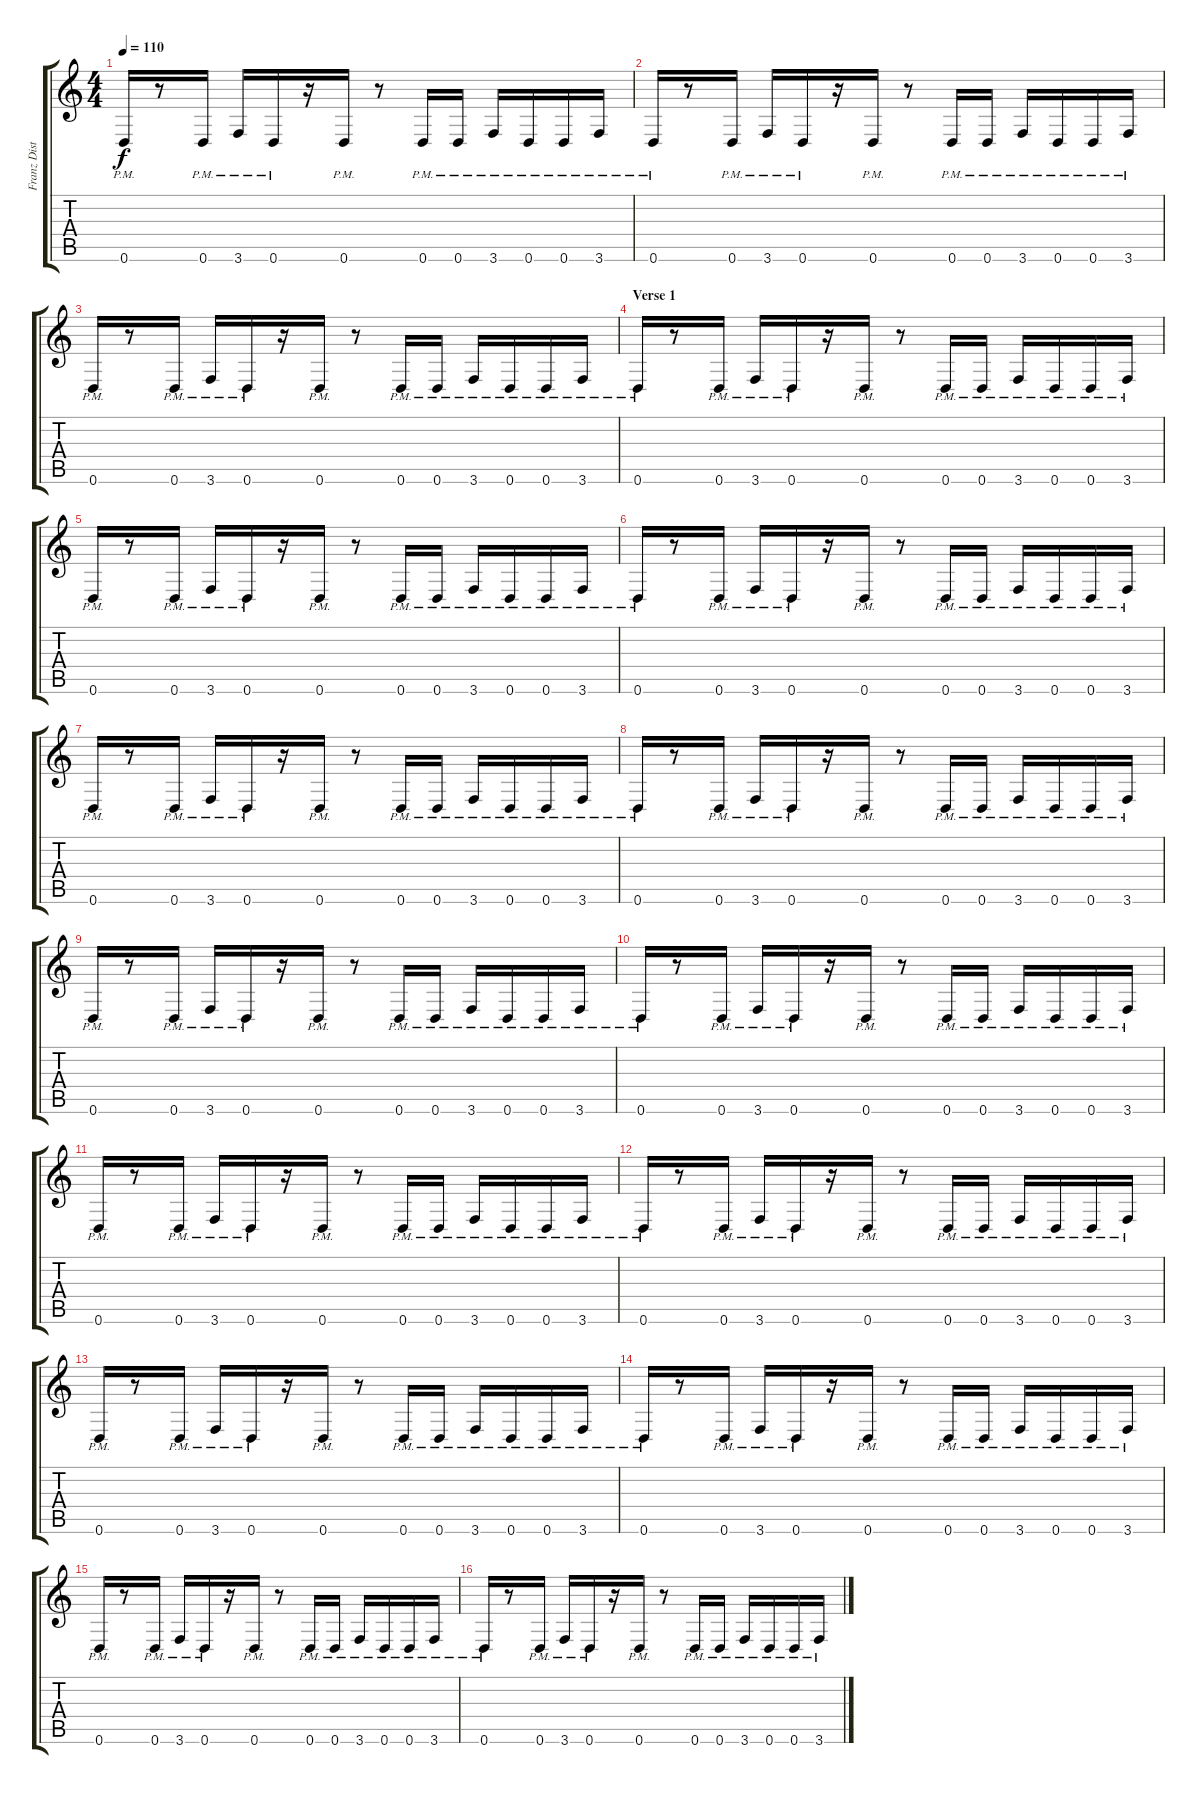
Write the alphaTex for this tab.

\track ("Franz Distortion" "Franz Dist") {instrument distortionguitar}
\staff {score tabs}
\tuning (E4 B3 G3 D3 A2 D2) {hide}
\ts (4 4)
\tempo 110
\clef g2
\ks c
0.6{pm}.16{dy f} r.8 0.6{pm}.16 3.6{pm}.16 0.6{pm}.16 r.16 0.6{pm}.16 r.8 0.6{pm}.16 0.6{pm}.16 3.6{pm}.16 0.6{pm}.16 0.6{pm}.16 3.6{pm}.16 |
0.6{pm}.16 r.8 0.6{pm}.16 3.6{pm}.16 0.6{pm}.16 r.16 0.6{pm}.16 r.8 0.6{pm}.16 0.6{pm}.16 3.6{pm}.16 0.6{pm}.16 0.6{pm}.16 3.6{pm}.16 |
0.6{pm}.16 r.8 0.6{pm}.16 3.6{pm}.16 0.6{pm}.16 r.16 0.6{pm}.16 r.8 0.6{pm}.16 0.6{pm}.16 3.6{pm}.16 0.6{pm}.16 0.6{pm}.16 3.6{pm}.16 |
\section ("" "Verse 1")
0.6{pm}.16 r.8 0.6{pm}.16 3.6{pm}.16 0.6{pm}.16 r.16 0.6{pm}.16 r.8 0.6{pm}.16 0.6{pm}.16 3.6{pm}.16 0.6{pm}.16 0.6{pm}.16 3.6{pm}.16 |
0.6{pm}.16 r.8 0.6{pm}.16 3.6{pm}.16 0.6{pm}.16 r.16 0.6{pm}.16 r.8 0.6{pm}.16 0.6{pm}.16 3.6{pm}.16 0.6{pm}.16 0.6{pm}.16 3.6{pm}.16 |
0.6{pm}.16 r.8 0.6{pm}.16 3.6{pm}.16 0.6{pm}.16 r.16 0.6{pm}.16 r.8 0.6{pm}.16 0.6{pm}.16 3.6{pm}.16 0.6{pm}.16 0.6{pm}.16 3.6{pm}.16 |
0.6{pm}.16 r.8 0.6{pm}.16 3.6{pm}.16 0.6{pm}.16 r.16 0.6{pm}.16 r.8 0.6{pm}.16 0.6{pm}.16 3.6{pm}.16 0.6{pm}.16 0.6{pm}.16 3.6{pm}.16 |
0.6{pm}.16 r.8 0.6{pm}.16 3.6{pm}.16 0.6{pm}.16 r.16 0.6{pm}.16 r.8 0.6{pm}.16 0.6{pm}.16 3.6{pm}.16 0.6{pm}.16 0.6{pm}.16 3.6{pm}.16 |
0.6{pm}.16 r.8 0.6{pm}.16 3.6{pm}.16 0.6{pm}.16 r.16 0.6{pm}.16 r.8 0.6{pm}.16 0.6{pm}.16 3.6{pm}.16 0.6{pm}.16 0.6{pm}.16 3.6{pm}.16 |
0.6{pm}.16 r.8 0.6{pm}.16 3.6{pm}.16 0.6{pm}.16 r.16 0.6{pm}.16 r.8 0.6{pm}.16 0.6{pm}.16 3.6{pm}.16 0.6{pm}.16 0.6{pm}.16 3.6{pm}.16 |
0.6{pm}.16 r.8 0.6{pm}.16 3.6{pm}.16 0.6{pm}.16 r.16 0.6{pm}.16 r.8 0.6{pm}.16 0.6{pm}.16 3.6{pm}.16 0.6{pm}.16 0.6{pm}.16 3.6{pm}.16 |
0.6{pm}.16 r.8 0.6{pm}.16 3.6{pm}.16 0.6{pm}.16 r.16 0.6{pm}.16 r.8 0.6{pm}.16 0.6{pm}.16 3.6{pm}.16 0.6{pm}.16 0.6{pm}.16 3.6{pm}.16 |
0.6{pm}.16 r.8 0.6{pm}.16 3.6{pm}.16 0.6{pm}.16 r.16 0.6{pm}.16 r.8 0.6{pm}.16 0.6{pm}.16 3.6{pm}.16 0.6{pm}.16 0.6{pm}.16 3.6{pm}.16 |
0.6{pm}.16 r.8 0.6{pm}.16 3.6{pm}.16 0.6{pm}.16 r.16 0.6{pm}.16 r.8 0.6{pm}.16 0.6{pm}.16 3.6{pm}.16 0.6{pm}.16 0.6{pm}.16 3.6{pm}.16 |
0.6{pm}.16 r.8 0.6{pm}.16 3.6{pm}.16 0.6{pm}.16 r.16 0.6{pm}.16 r.8 0.6{pm}.16 0.6{pm}.16 3.6{pm}.16 0.6{pm}.16 0.6{pm}.16 3.6{pm}.16 |
0.6{pm}.16 r.8 0.6{pm}.16 3.6{pm}.16 0.6{pm}.16 r.16 0.6{pm}.16 r.8 0.6{pm}.16 0.6{pm}.16 3.6{pm}.16 0.6{pm}.16 0.6{pm}.16 3.6{pm}.16
